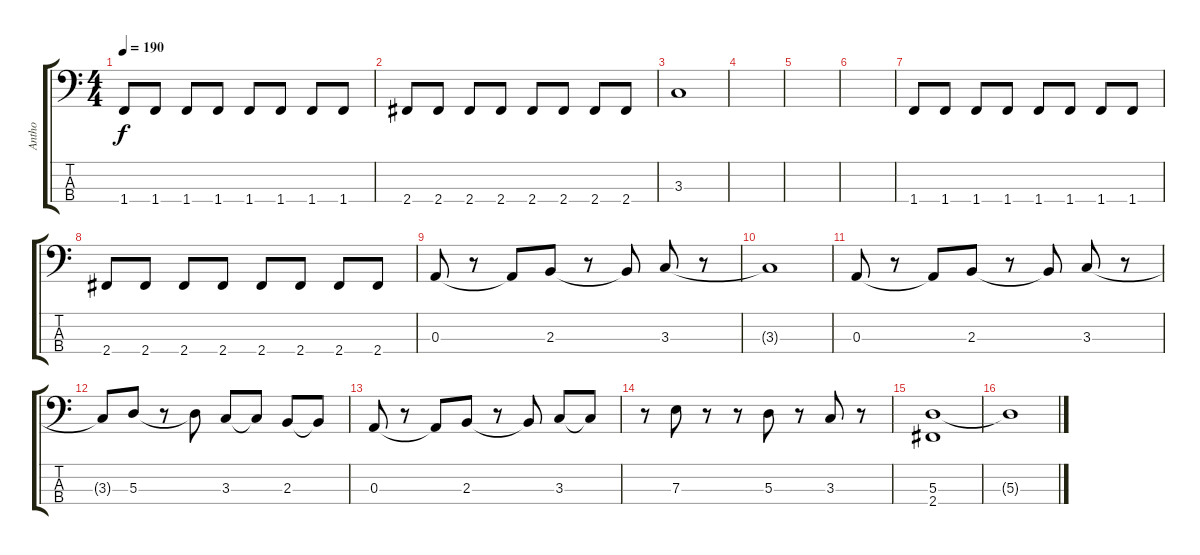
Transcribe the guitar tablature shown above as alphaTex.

\track ("Antho" "Antho") {instrument electricbassfinger}
\staff {score tabs}
\tuning (G2 D2 A1 E1) {hide}
\ts (4 4)
\tempo 190
\clef f4
\ks c
1.4.8{dy f} 1.4.8 1.4.8 1.4.8 1.4.8 1.4.8 1.4.8 1.4.8 |
2.4.8 2.4.8 2.4.8 2.4.8 2.4.8 2.4.8 2.4.8 2.4.8 |
3.3.1 |
|
|
|
1.4.8 1.4.8 1.4.8 1.4.8 1.4.8 1.4.8 1.4.8 1.4.8 |
2.4.8 2.4.8 2.4.8 2.4.8 2.4.8 2.4.8 2.4.8 2.4.8 |
0.3.8 r.8 0.3{t}.8 2.3.8 r.8 2.3{t}.8 3.3.8 r.8 |
3.3{t}.1 |
0.3.8 r.8 0.3{t}.8 2.3.8 r.8 2.3{t}.8 3.3.8 r.8 |
3.3{t}.8 5.3.8 r.8 5.3{t}.8 3.3.8 3.3{t}.8 2.3.8 2.3{t}.8 |
0.3.8 r.8 0.3{t}.8 2.3.8 r.8 2.3{t}.8 3.3.8 3.3{t}.8 |
r.8 7.3.8 r.8 r.8 5.3.8 r.8 3.3.8 r.8 |
(5.3 2.4).1 |
5.3{t}.1
